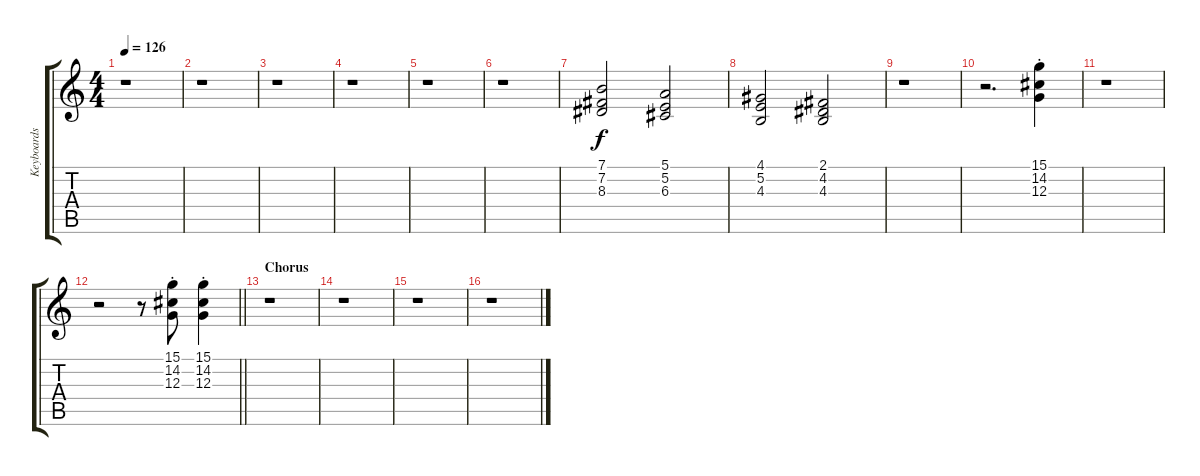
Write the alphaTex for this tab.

\track ("Keyboards 3" "Keyboards ") {instrument synthstrings1}
\staff {score tabs}
\tuning (E4 B3 G3 D3 A2 E2) {hide}
\ts (4 4)
\tempo 126
\clef g2
\ks c
r.1{dy f} |
r.1 |
r.1 |
r.1 |
r.1 |
r.1 |
(7.1 7.2 8.3).2{volume 10 instrument synthstrings1} (5.1 5.2 6.3).2 |
(4.1 5.2 4.3).2 (2.1 4.2 4.3).2 |
r.1 |
r.2{d} (15.1{st} 14.2{st} 12.3{st}).4{volume 12 instrument trumpet} |
r.1 |
\barLineRight lightlight
r.2 r.8 (15.1{st} 14.2{st} 12.3{st}).8 (15.1{st} 14.2{st} 12.3{st}).4 |
\section ("" "Chorus")
r.1 |
r.1 |
r.1 |
r.1
